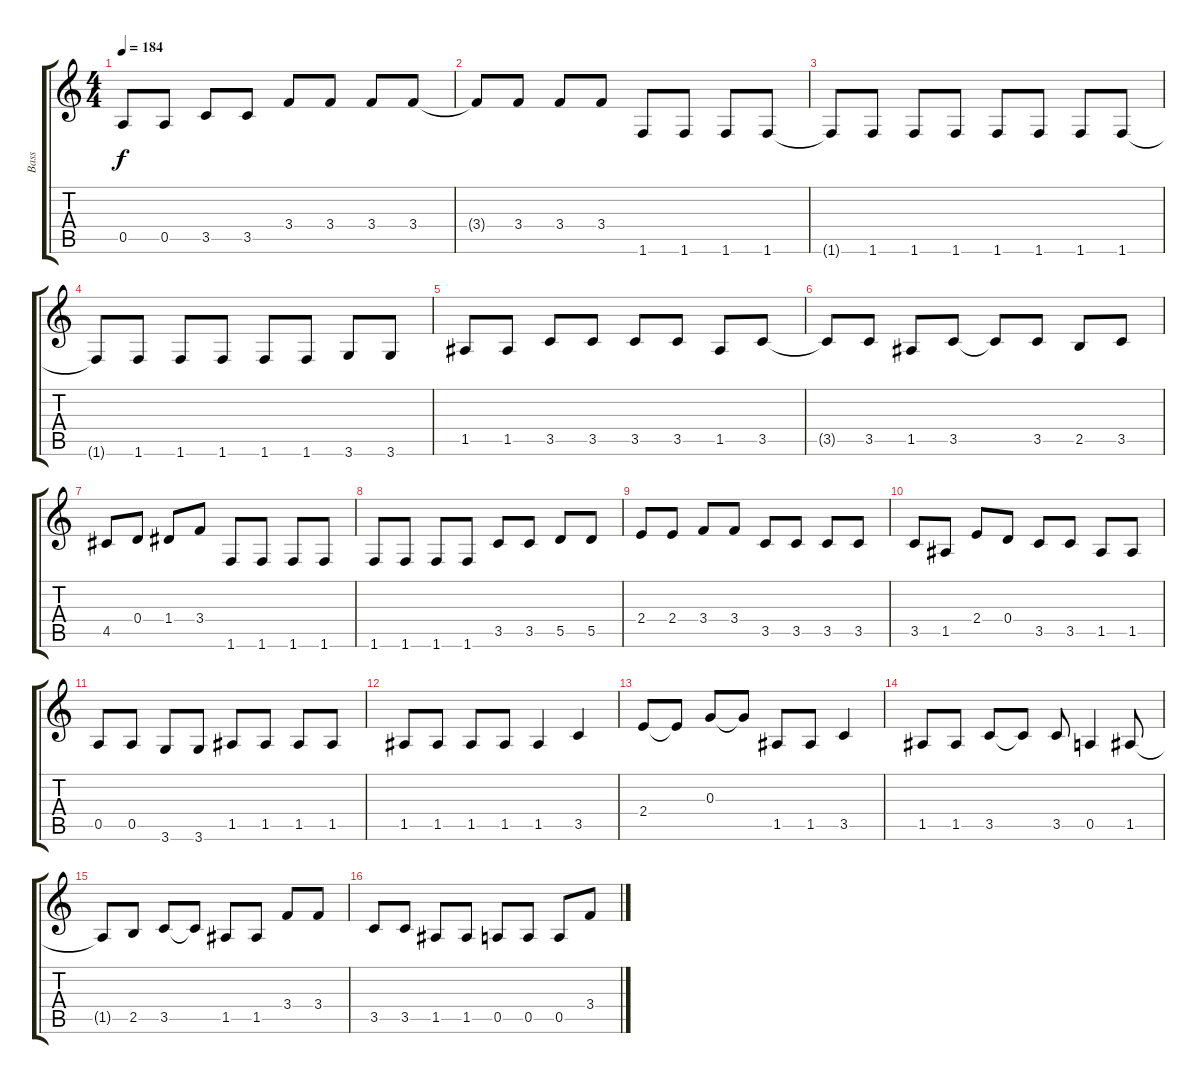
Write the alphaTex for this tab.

\track ("Bass" "Bass") {instrument electricbasspick}
\staff {score tabs}
\tuning (E4 B3 G3 D3 A2 E2) {hide}
\ts (4 4)
\tempo 184
\clef g2
\ks c
0.5.8{dy f} 0.5.8 3.5.8 3.5.8 3.4.8 3.4.8 3.4.8 3.4.8 |
3.4{t}.8 3.4.8 3.4.8 3.4.8 1.6.8 1.6.8 1.6.8 1.6.8 |
1.6{t}.8 1.6.8 1.6.8 1.6.8 1.6.8 1.6.8 1.6.8 1.6.8 |
1.6{t}.8 1.6.8 1.6.8 1.6.8 1.6.8 1.6.8 3.6.8 3.6.8 |
1.5.8 1.5.8 3.5.8 3.5.8 3.5.8 3.5.8 1.5.8 3.5.8 |
3.5{t}.8 3.5.8 1.5.8 3.5.8 3.5{t}.8 3.5.8 2.5.8 3.5.8 |
4.5.8 0.4.8 1.4.8 3.4.8 1.6.8 1.6.8 1.6.8 1.6.8 |
1.6.8 1.6.8 1.6.8 1.6.8 3.5.8 3.5.8 5.5.8 5.5.8 |
2.4.8 2.4.8 3.4.8 3.4.8 3.5.8 3.5.8 3.5.8 3.5.8 |
3.5.8 1.5.8 2.4.8 0.4.8 3.5.8 3.5.8 1.5.8 1.5.8 |
0.5.8 0.5.8 3.6.8 3.6.8 1.5.8 1.5.8 1.5.8 1.5.8 |
1.5.8 1.5.8 1.5.8 1.5.8 1.5.4 3.5.4 |
2.4.8 2.4{t}.8 0.3.8 0.3{t}.8 1.5.8 1.5.8 3.5.4 |
1.5.8 1.5.8 3.5.8 3.5{t}.8 3.5.8 0.5.4 1.5.8 |
1.5{t}.8 2.5.8 3.5.8 3.5{t}.8 1.5.8 1.5.8 3.4.8 3.4.8 |
3.5.8 3.5.8 1.5.8 1.5.8 0.5.8 0.5.8 0.5.8 3.4.8
